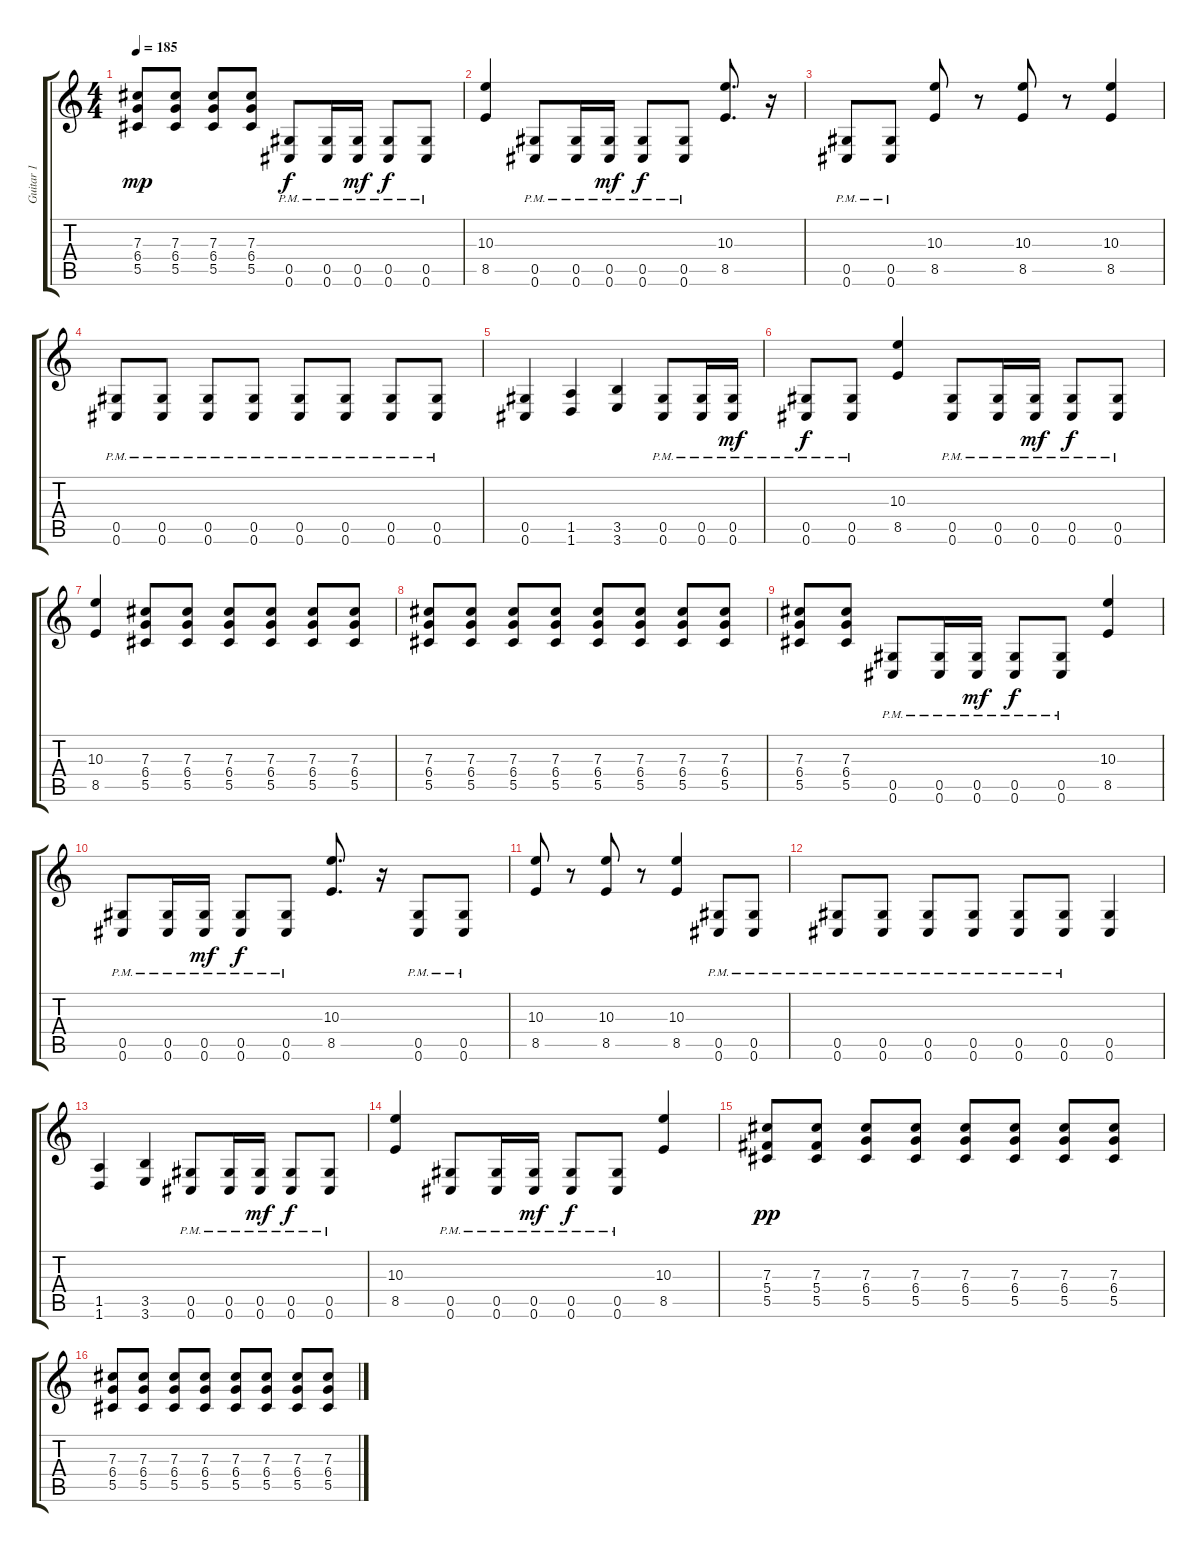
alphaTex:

\track ("Guitar 1" "Guitar 1") {instrument distortionguitar}
\staff {score tabs}
\tuning (Eb4 Bb3 Gb3 Db3 Ab2 Db2) {hide}
\ts (4 4)
\tempo 185
\clef g2
\ks c
(7.3 6.4 5.5).8{dy mp} (7.3 6.4 5.5).8 (7.3 6.4 5.5).8 (7.3 6.4 5.5).8 (0.5{pm} 0.6{pm}).8{dy f} (0.5{pm} 0.6{pm}).16 (0.5{pm} 0.6{pm}).16{dy mf} (0.5{pm} 0.6{pm}).8{dy f} (0.5{pm} 0.6{pm}).8 |
(10.3 8.5).4 (0.5{pm} 0.6{pm}).8 (0.5{pm} 0.6{pm}).16 (0.5{pm} 0.6{pm}).16{dy mf} (0.5{pm} 0.6{pm}).8{dy f} (0.5{pm} 0.6{pm}).8 (10.3 8.5).8{d} r.16 |
(0.5{pm} 0.6{pm}).8 (0.5{pm} 0.6{pm}).8 (10.3 8.5).8 r.8 (10.3 8.5).8 r.8 (10.3 8.5).4 |
(0.5{pm} 0.6{pm}).8 (0.5{pm} 0.6{pm}).8 (0.5{pm} 0.6{pm}).8 (0.5{pm} 0.6{pm}).8 (0.5{pm} 0.6{pm}).8 (0.5{pm} 0.6{pm}).8 (0.5{pm} 0.6{pm}).8 (0.5{pm} 0.6{pm}).8 |
(0.5 0.6).4 (1.5 1.6).4 (3.5 3.6).4 (0.5{pm} 0.6{pm}).8 (0.5{pm} 0.6{pm}).16 (0.5{pm} 0.6{pm}).16{dy mf} |
(0.5{pm} 0.6{pm}).8{dy f} (0.5{pm} 0.6{pm}).8 (10.3 8.5).4 (0.5{pm} 0.6{pm}).8 (0.5{pm} 0.6{pm}).16 (0.5{pm} 0.6{pm}).16{dy mf} (0.5{pm} 0.6{pm}).8{dy f} (0.5{pm} 0.6{pm}).8 |
(10.3 8.5).4 (7.3 6.4 5.5).8 (7.3 6.4 5.5).8 (7.3 6.4 5.5).8 (7.3 6.4 5.5).8 (7.3 6.4 5.5).8 (7.3 6.4 5.5).8 |
(7.3 6.4 5.5).8 (7.3 6.4 5.5).8 (7.3 6.4 5.5).8 (7.3 6.4 5.5).8 (7.3 6.4 5.5).8 (7.3 6.4 5.5).8 (7.3 6.4 5.5).8 (7.3 6.4 5.5).8 |
(7.3 6.4 5.5).8 (7.3 6.4 5.5).8 (0.5{pm} 0.6{pm}).8 (0.5{pm} 0.6{pm}).16 (0.5{pm} 0.6{pm}).16{dy mf} (0.5{pm} 0.6{pm}).8{dy f} (0.5{pm} 0.6{pm}).8 (10.3 8.5).4 |
(0.5{pm} 0.6{pm}).8 (0.5{pm} 0.6{pm}).16 (0.5{pm} 0.6{pm}).16{dy mf} (0.5{pm} 0.6{pm}).8{dy f} (0.5{pm} 0.6{pm}).8 (10.3 8.5).8{d} r.16 (0.5{pm} 0.6{pm}).8 (0.5{pm} 0.6{pm}).8 |
(10.3 8.5).8 r.8 (10.3 8.5).8 r.8 (10.3 8.5).4 (0.5{pm} 0.6{pm}).8 (0.5{pm} 0.6{pm}).8 |
(0.5{pm} 0.6{pm}).8 (0.5{pm} 0.6{pm}).8 (0.5{pm} 0.6{pm}).8 (0.5{pm} 0.6{pm}).8 (0.5{pm} 0.6{pm}).8 (0.5{pm} 0.6{pm}).8 (0.5 0.6).4 |
(1.5 1.6).4 (3.5 3.6).4 (0.5{pm} 0.6{pm}).8 (0.5{pm} 0.6{pm}).16 (0.5{pm} 0.6{pm}).16{dy mf} (0.5{pm} 0.6{pm}).8{dy f} (0.5{pm} 0.6{pm}).8 |
(10.3 8.5).4 (0.5{pm} 0.6{pm}).8 (0.5{pm} 0.6{pm}).16 (0.5{pm} 0.6{pm}).16{dy mf} (0.5{pm} 0.6{pm}).8{dy f} (0.5{pm} 0.6{pm}).8 (10.3 8.5).4 |
(7.3 5.4 5.5).8{dy pp instrument overdrivenguitar} (7.3 5.4 5.5).8 (7.3 6.4 5.5).8 (7.3 6.4 5.5).8 (7.3 6.4 5.5).8 (7.3 6.4 5.5).8 (7.3 6.4 5.5).8 (7.3 6.4 5.5).8 |
(7.3 6.4 5.5).8 (7.3 6.4 5.5).8 (7.3 6.4 5.5).8 (7.3 6.4 5.5).8 (7.3 6.4 5.5).8 (7.3 6.4 5.5).8 (7.3 6.4 5.5).8 (7.3 6.4 5.5).8
